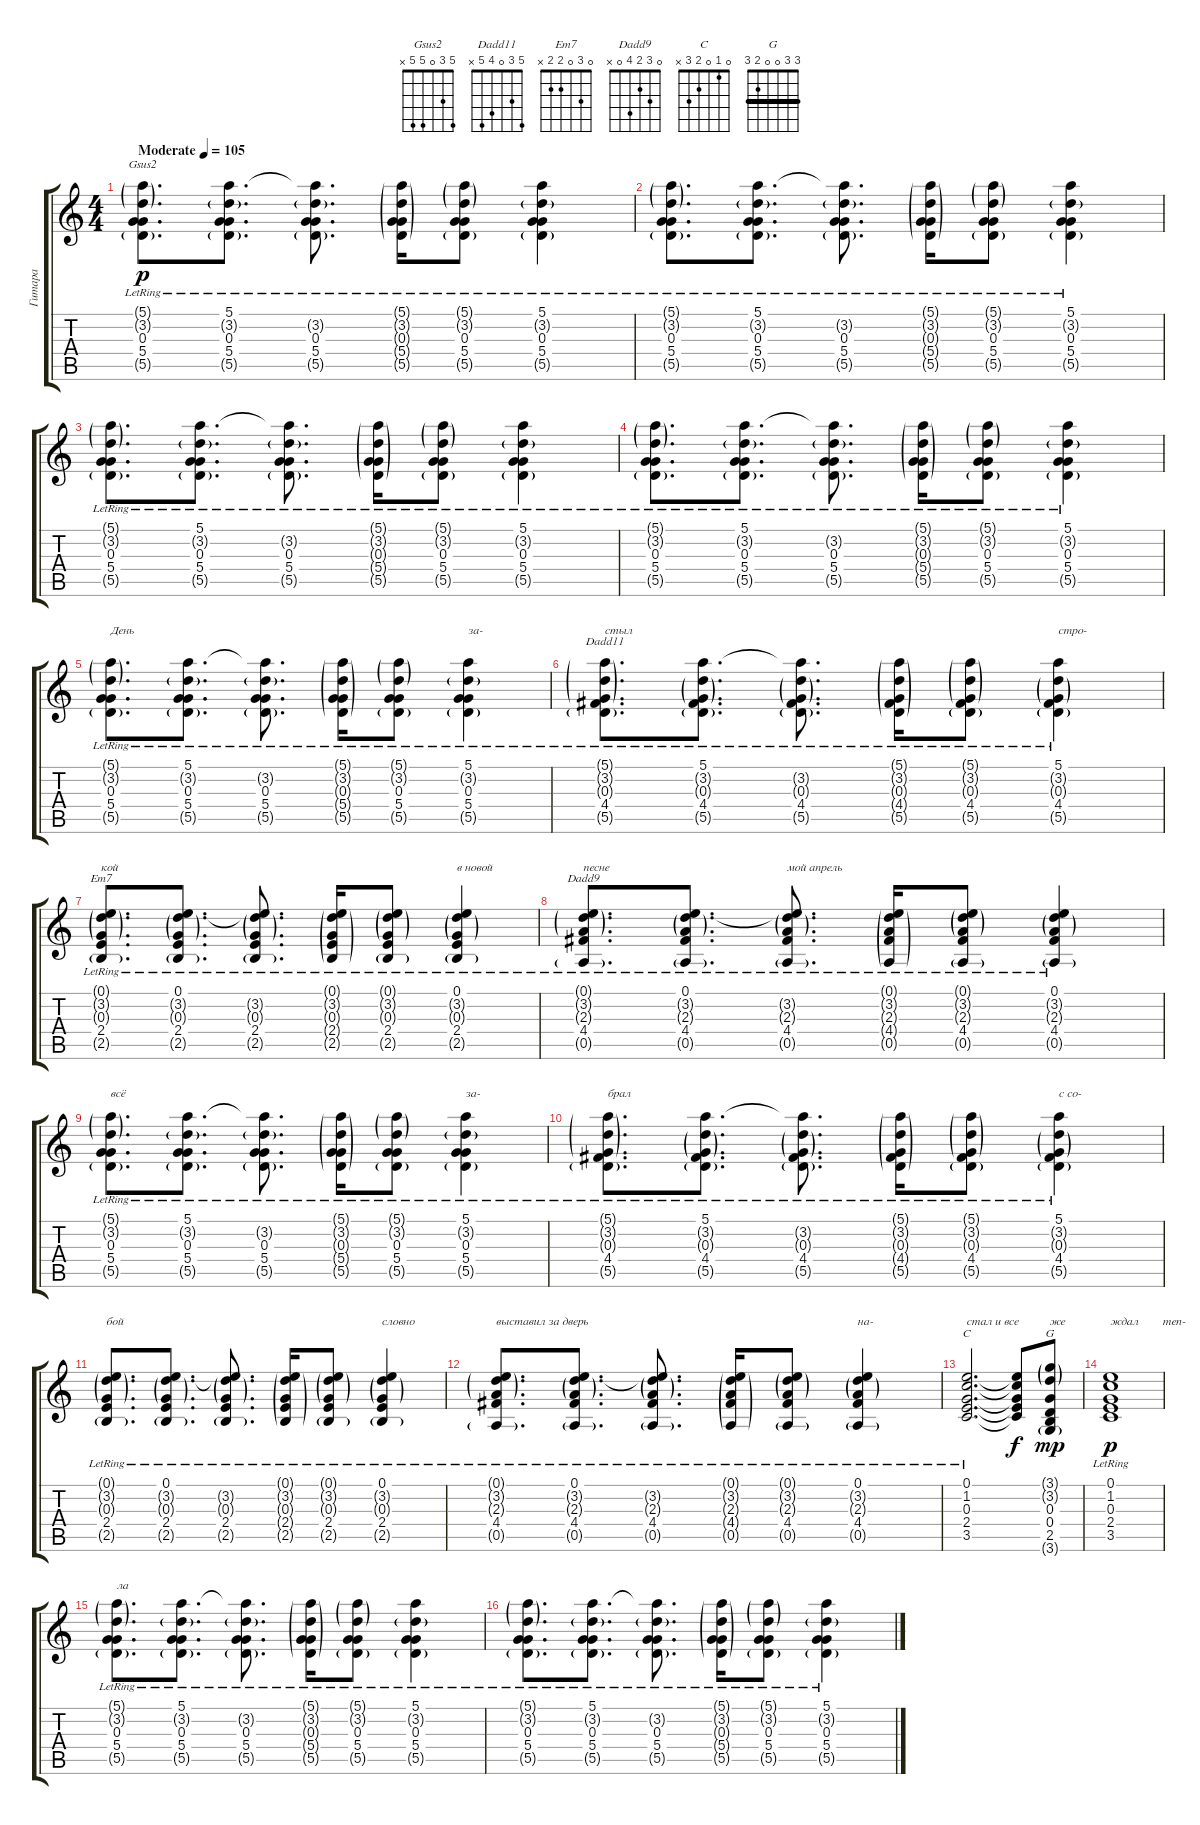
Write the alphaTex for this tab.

\track ("Гитара" "Гитара") {instrument acousticguitarsteel}
\staff {score tabs}
\tuning (E4 B3 G3 D3 A2 E2) {hide}
\chord ("Gsus2" 5 3 0 5 5 x)
\chord ("Dadd11" 5 3 0 4 5 x)
\chord ("Em7" 0 3 0 2 2 x)
\chord ("Dadd9" 0 3 2 4 0 x)
\chord ("C" 0 1 0 2 3 x)
\chord ("G" 3 3 0 0 2 3) {barre 3}
\ts (4 4)
\tempo (105 "Moderate")
\clef g2
\ks c
(5.1{g lr} 3.2{g lr} 0.3{lr} 5.4{lr} 5.5{g lr}).8{d ch "Gsus2" dy p instrument acousticguitarsteel} (5.1{lr} 3.2{g lr} 0.3{lr} 5.4{lr} 5.5{g lr}).8{d} (5.1{t} 3.2{g lr} 0.3{lr} 5.4{lr} 5.5{g lr}).8{d} (5.1{g lr} 3.2{g lr} 0.3{g lr} 5.4{g lr} 5.5{g lr}).16 (5.1{g lr} 3.2{g lr} 0.3{lr} 5.4{lr} 5.5{g lr}).8 (5.1{lr} 3.2{g lr} 0.3{lr} 5.4{lr} 5.5{g lr}).4 |
(5.1{g lr} 3.2{g lr} 0.3{lr} 5.4{lr} 5.5{g lr}).8{d} (5.1{lr} 3.2{g lr} 0.3{lr} 5.4{lr} 5.5{g lr}).8{d} (5.1{t} 3.2{g lr} 0.3{lr} 5.4{lr} 5.5{g lr}).8{d} (5.1{g lr} 3.2{g lr} 0.3{g lr} 5.4{g lr} 5.5{g lr}).16 (5.1{g lr} 3.2{g lr} 0.3{lr} 5.4{lr} 5.5{g lr}).8 (5.1{lr} 3.2{g lr} 0.3{lr} 5.4{lr} 5.5{g lr}).4 |
(5.1{g lr} 3.2{g lr} 0.3{lr} 5.4{lr} 5.5{g lr}).8{d} (5.1{lr} 3.2{g lr} 0.3{lr} 5.4{lr} 5.5{g lr}).8{d} (5.1{t} 3.2{g lr} 0.3{lr} 5.4{lr} 5.5{g lr}).8{d} (5.1{g lr} 3.2{g lr} 0.3{g lr} 5.4{g lr} 5.5{g lr}).16 (5.1{g lr} 3.2{g lr} 0.3{lr} 5.4{lr} 5.5{g lr}).8 (5.1{lr} 3.2{g lr} 0.3{lr} 5.4{lr} 5.5{g lr}).4 |
(5.1{g lr} 3.2{g lr} 0.3{lr} 5.4{lr} 5.5{g lr}).8{d} (5.1{lr} 3.2{g lr} 0.3{lr} 5.4{lr} 5.5{g lr}).8{d} (5.1{t} 3.2{g lr} 0.3{lr} 5.4{lr} 5.5{g lr}).8{d} (5.1{g lr} 3.2{g lr} 0.3{g lr} 5.4{g lr} 5.5{g lr}).16 (5.1{g lr} 3.2{g lr} 0.3{lr} 5.4{lr} 5.5{g lr}).8 (5.1{lr} 3.2{g lr} 0.3{lr} 5.4{lr} 5.5{g lr}).4 |
(5.1{g lr} 3.2{g lr} 0.3{lr} 5.4{lr} 5.5{g lr}).8{d txt "День"} (5.1{lr} 3.2{g lr} 0.3{lr} 5.4{lr} 5.5{g lr}).8{d} (5.1{t} 3.2{g lr} 0.3{lr} 5.4{lr} 5.5{g lr}).8{d} (5.1{g lr} 3.2{g lr} 0.3{g lr} 5.4{g lr} 5.5{g lr}).16 (5.1{g lr} 3.2{g lr} 0.3{lr} 5.4{lr} 5.5{g lr}).8 (5.1{lr} 3.2{g lr} 0.3{lr} 5.4{lr} 5.5{g lr}).4{txt "за-"} |
(5.1{g lr} 3.2{g lr} 0.3{g lr} 4.4{lr} 5.5{g lr}).8{d ch "Dadd11" txt "стыл"} (5.1{lr} 3.2{g lr} 0.3{g lr} 4.4{lr} 5.5{g lr}).8{d} (5.1{t} 3.2{g lr} 0.3{g lr} 4.4{lr} 5.5{g lr}).8{d} (5.1{g lr} 3.2{g lr} 0.3{g lr} 4.4{g lr} 5.5{g lr}).16 (5.1{g lr} 3.2{g lr} 0.3{g lr} 4.4{lr} 5.5{g lr}).8 (5.1{lr} 3.2{g lr} 0.3{g lr} 4.4{lr} 5.5{g lr}).4{txt "стро-"} |
(0.1{g lr} 3.2{g lr} 0.3{g lr} 2.4{lr} 2.5{g lr}).8{d ch "Em7" txt "кой"} (0.1{lr} 3.2{g lr} 0.3{g lr} 2.4{lr} 2.5{g lr}).8{d} (0.1{t} 3.2{g lr} 0.3{g lr} 2.4{lr} 2.5{g lr}).8{d} (0.1{g lr} 3.2{g lr} 0.3{g lr} 2.4{g lr} 2.5{g lr}).16 (0.1{g lr} 3.2{g lr} 0.3{g lr} 2.4{lr} 2.5{g lr}).8 (0.1{lr} 3.2{g lr} 0.3{g lr} 2.4{lr} 2.5{g lr}).4{txt "в новой"} |
(0.1{g lr} 3.2{g lr} 2.3{g lr} 4.4{lr} 0.5{g lr}).8{d ch "Dadd9" txt "песне"} (0.1{lr} 3.2{g lr} 2.3{g lr} 4.4{lr} 0.5{g lr}).8{d} (0.1{t} 3.2{g lr} 2.3{g lr} 4.4{lr} 0.5{g lr}).8{d txt "мой апрель"} (0.1{g lr} 3.2{g lr} 2.3{g lr} 4.4{g lr} 0.5{g lr}).16 (0.1{g lr} 3.2{g lr} 2.3{g lr} 4.4{lr} 0.5{g lr}).8 (0.1{lr} 3.2{g lr} 2.3{g lr} 4.4{lr} 0.5{g lr}).4 |
(5.1{g lr} 3.2{g lr} 0.3{lr} 5.4{lr} 5.5{g lr}).8{d txt "всё"} (5.1{lr} 3.2{g lr} 0.3{lr} 5.4{lr} 5.5{g lr}).8{d} (5.1{t} 3.2{g lr} 0.3{lr} 5.4{lr} 5.5{g lr}).8{d} (5.1{g lr} 3.2{g lr} 0.3{g lr} 5.4{g lr} 5.5{g lr}).16 (5.1{g lr} 3.2{g lr} 0.3{lr} 5.4{lr} 5.5{g lr}).8 (5.1{lr} 3.2{g lr} 0.3{lr} 5.4{lr} 5.5{g lr}).4{txt "за-"} |
(5.1{g lr} 3.2{g lr} 0.3{g lr} 4.4{lr} 5.5{g lr}).8{d txt "брал"} (5.1{lr} 3.2{g lr} 0.3{g lr} 4.4{lr} 5.5{g lr}).8{d} (5.1{t} 3.2{g lr} 0.3{g lr} 4.4{lr} 5.5{g lr}).8{d} (5.1{g lr} 3.2{g lr} 0.3{g lr} 4.4{g lr} 5.5{g lr}).16 (5.1{g lr} 3.2{g lr} 0.3{g lr} 4.4{lr} 5.5{g lr}).8 (5.1{lr} 3.2{g lr} 0.3{g lr} 4.4{lr} 5.5{g lr}).4{txt "с со-"} |
(0.1{g lr} 3.2{g lr} 0.3{g lr} 2.4{lr} 2.5{g lr}).8{d txt "бой"} (0.1{lr} 3.2{g lr} 0.3{g lr} 2.4{lr} 2.5{g lr}).8{d} (0.1{t} 3.2{g lr} 0.3{g lr} 2.4{lr} 2.5{g lr}).8{d} (0.1{g lr} 3.2{g lr} 0.3{g lr} 2.4{g lr} 2.5{g lr}).16 (0.1{g lr} 3.2{g lr} 0.3{g lr} 2.4{lr} 2.5{g lr}).8 (0.1{lr} 3.2{g lr} 0.3{g lr} 2.4{lr} 2.5{g lr}).4{txt "словно"} |
(0.1{g lr} 3.2{g lr} 2.3{g lr} 4.4{lr} 0.5{g lr}).8{d txt "выставил за дверь"} (0.1{lr} 3.2{g lr} 2.3{g lr} 4.4{lr} 0.5{g lr}).8{d} (0.1{t} 3.2{g lr} 2.3{g lr} 4.4{lr} 0.5{g lr}).8{d} (0.1{g lr} 3.2{g lr} 2.3{g lr} 4.4{g lr} 0.5{g lr}).16 (0.1{g lr} 3.2{g lr} 2.3{g lr} 4.4{lr} 0.5{g lr}).8 (0.1{lr} 3.2{g lr} 2.3{g lr} 4.4{lr} 0.5{g lr}).4{txt "на-"} |
(0.1{lr} 1.2{lr} 0.3{lr} 2.4{lr} 3.5{lr}).2{d ch "C" txt "стал и все"} (0.1{t} 1.2{t} 0.3{t} 2.4{t} 3.5{t}).8{dy f} (3.1{g} 3.2{g} 0.3 0.4 2.5 3.6{g}).8{ch "G" txt "же" dy mp} |
(0.1{lr} 1.2{lr} 0.3{lr} 2.4{lr} 3.5{lr}).1{txt "ждал        теп-" dy p} |
(5.1{g lr} 3.2{g lr} 0.3{lr} 5.4{lr} 5.5{g lr}).8{d txt "ла"} (5.1{lr} 3.2{g lr} 0.3{lr} 5.4{lr} 5.5{g lr}).8{d} (5.1{t} 3.2{g lr} 0.3{lr} 5.4{lr} 5.5{g lr}).8{d} (5.1{g lr} 3.2{g lr} 0.3{g lr} 5.4{g lr} 5.5{g lr}).16 (5.1{g lr} 3.2{g lr} 0.3{lr} 5.4{lr} 5.5{g lr}).8 (5.1{lr} 3.2{g lr} 0.3{lr} 5.4{lr} 5.5{g lr}).4 |
(5.1{g lr} 3.2{g lr} 0.3{lr} 5.4{lr} 5.5{g lr}).8{d} (5.1{lr} 3.2{g lr} 0.3{lr} 5.4{lr} 5.5{g lr}).8{d} (5.1{t} 3.2{g lr} 0.3{lr} 5.4{lr} 5.5{g lr}).8{d} (5.1{g lr} 3.2{g lr} 0.3{g lr} 5.4{g lr} 5.5{g lr}).16 (5.1{g lr} 3.2{g lr} 0.3{lr} 5.4{lr} 5.5{g lr}).8 (5.1{lr} 3.2{g lr} 0.3{lr} 5.4{lr} 5.5{g lr}).4
